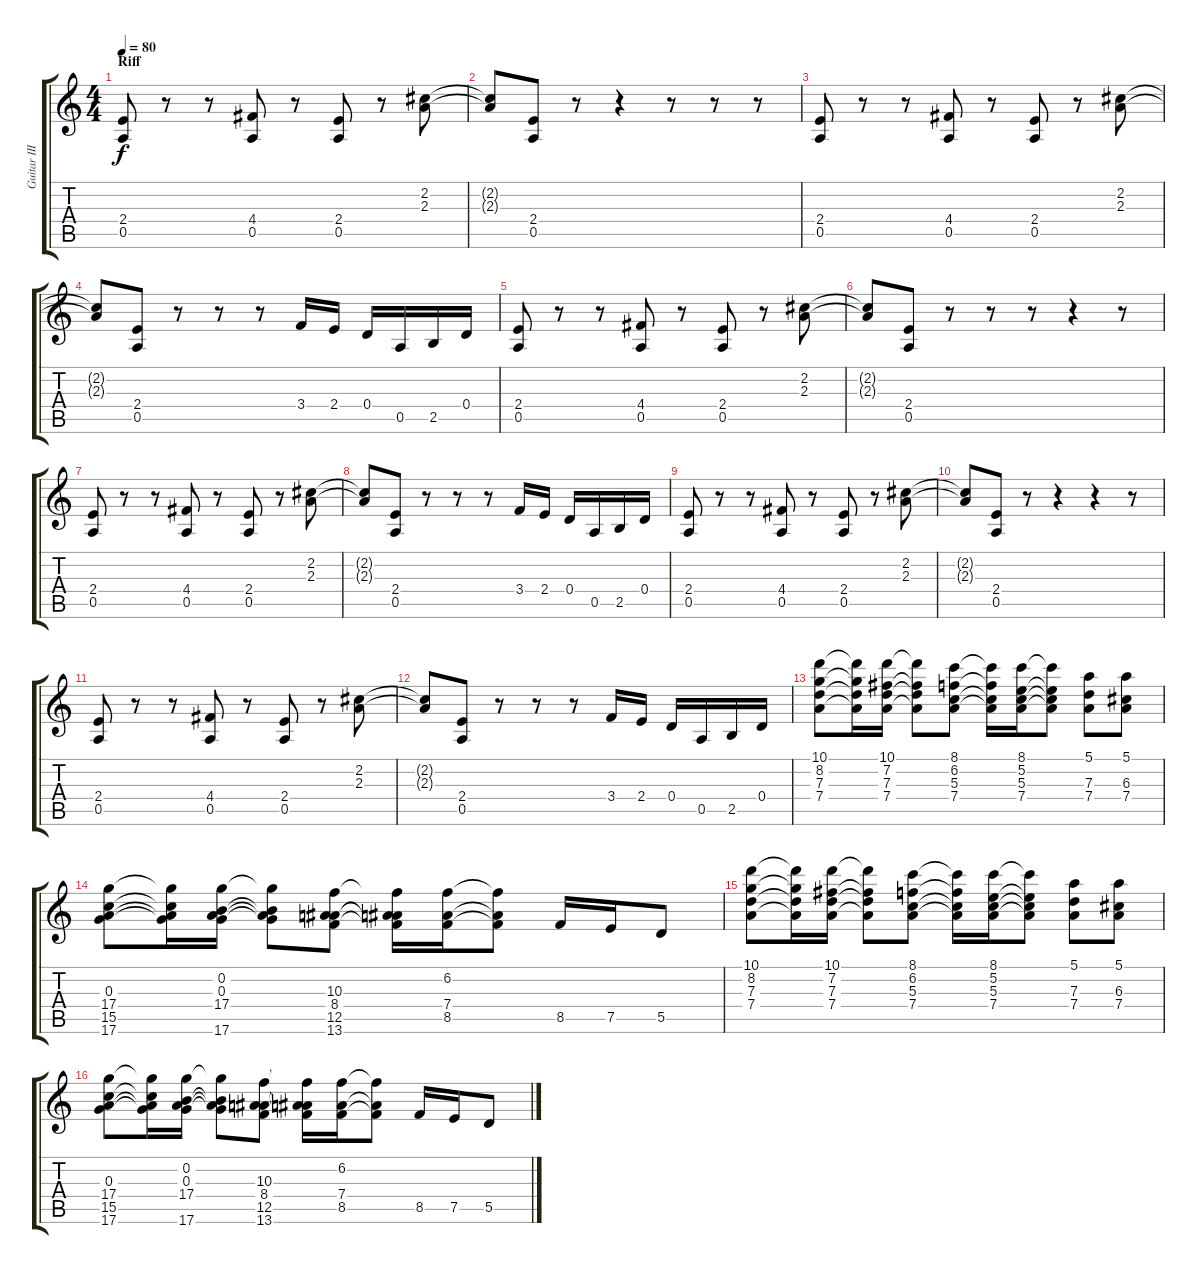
\track ("Guitar III" "Guitar III") {instrument overdrivenguitar}
\staff {score tabs}
\tuning (E4 B3 G3 D3 A2 E2) {hide}
\ts (4 4)
\section ("" "Riff")
\tempo 80
\clef g2
\ks c
(2.4 0.5).8{dy f} r.8 r.8 (4.4 0.5).8 r.8 (2.4 0.5).8 r.8 (2.2 2.3).8 |
(2.2{t} 2.3{t}).8 (2.4 0.5).8 r.8 r.4 r.8 r.8 r.8 |
(2.4 0.5).8 r.8 r.8 (4.4 0.5).8 r.8 (2.4 0.5).8 r.8 (2.2 2.3).8 |
(2.2{t} 2.3{t}).8 (2.4 0.5).8 r.8 r.8 r.8 3.4.16 2.4.16 0.4.16 0.5.16 2.5.16 0.4.16 |
(2.4 0.5).8 r.8 r.8 (4.4 0.5).8 r.8 (2.4 0.5).8 r.8 (2.2 2.3).8 |
(2.2{t} 2.3{t}).8 (2.4 0.5).8 r.8 r.8 r.8 r.4 r.8 |
(2.4 0.5).8 r.8 r.8 (4.4 0.5).8 r.8 (2.4 0.5).8 r.8 (2.2 2.3).8 |
(2.2{t} 2.3{t}).8 (2.4 0.5).8 r.8 r.8 r.8 3.4.16 2.4.16 0.4.16 0.5.16 2.5.16 0.4.16 |
(2.4 0.5).8 r.8 r.8 (4.4 0.5).8 r.8 (2.4 0.5).8 r.8 (2.2 2.3).8 |
(2.2{t} 2.3{t}).8 (2.4 0.5).8 r.8 r.4 r.4 r.8 |
(2.4 0.5).8 r.8 r.8 (4.4 0.5).8 r.8 (2.4 0.5).8 r.8 (2.2 2.3).8 |
(2.2{t} 2.3{t}).8 (2.4 0.5).8 r.8 r.8 r.8 3.4.16 2.4.16 0.4.16 0.5.16 2.5.16 0.4.16 |
(10.1 8.2 7.3 7.4).8 (10.1{t} 8.2{t} 7.3{t} 7.4{t}).16 (10.1 7.2 7.3 7.4).16 (10.1{t} 7.2{t} 7.3{t} 7.4{t}).8 (8.1 6.2 5.3 7.4).8 (8.1{t} 6.2{t} 5.3{t} 7.4{t}).16 (8.1 5.2 5.3 7.4).16 (8.1{t} 5.2{t} 5.3{t} 7.4{t}).8 (5.1 7.3 7.4).8 (5.1 6.3 7.4).8 |
(0.3 17.4 15.5 17.6).8 (0.3{t} 17.4{t} 15.5{t} 17.6{t}).16 (0.2 0.3 17.4 17.6).16 (0.2{t} 0.3{t} 17.4{t} 17.6{t}).8 (10.3 8.4 12.5 13.6).8 (10.3{t} 8.4{t} 12.5{t} 13.6{t}).16 (6.2 7.4 8.5).16 (6.2{t} 7.4{t} 8.5{t}).8 8.5.16 7.5.16 5.5.8 |
(10.1 8.2 7.3 7.4).8 (10.1{t} 8.2{t} 7.3{t} 7.4{t}).16 (10.1 7.2 7.3 7.4).16 (10.1{t} 7.2{t} 7.3{t} 7.4{t}).8 (8.1 6.2 5.3 7.4).8 (8.1{t} 6.2{t} 5.3{t} 7.4{t}).16 (8.1 5.2 5.3 7.4).16 (8.1{t} 5.2{t} 5.3{t} 7.4{t}).8 (5.1 7.3 7.4).8 (5.1 6.3 7.4).8 |
(0.3 17.4 15.5 17.6).8 (0.3{t} 17.4{t} 15.5{t} 17.6{t}).16 (0.2 0.3 17.4 17.6).16 (0.2{t} 0.3{t} 17.4{t} 17.6{t}).8 (10.3 8.4 12.5 13.6).8 (10.3{t} 8.4{t} 12.5{t} 13.6{t}).16 (6.2 7.4 8.5).16 (6.2{t} 7.4{t} 8.5{t}).8 8.5.16 7.5.16 5.5.8
